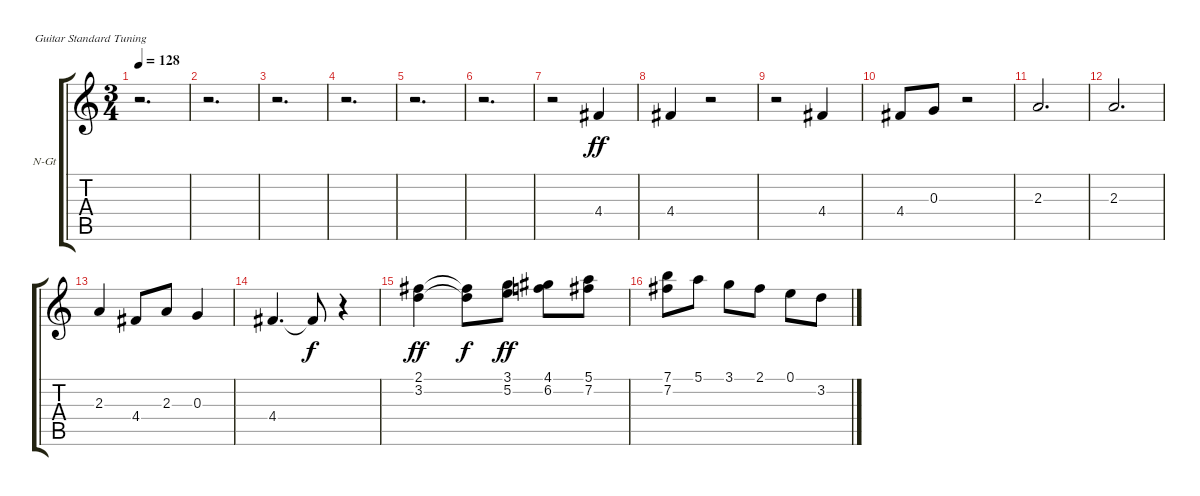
\bracketExtendMode groupsimilarinstruments
\firstSystemTrackNameOrientation horizontal
\otherSystemsTrackNameOrientation horizontal
\track ("Guitar 2" "N-Gt") {instrument acousticguitarnylon}
\staff {score tabs}
\tuning (E4 B3 G3 D3 A2 E2)
\ts (3 4)
\tempo 128
\clef g2
\ks c
r.2{d dy ff} |
r.2{d} |
r.2{d} |
r.2{d} |
r.2{d} |
r.2{d} |
r.2 4.4.4 |
4.4.4 r.2 |
r.2 4.4.4 |
4.4.8 0.3.8 r.2 |
2.3.2{d} |
2.3.2{d} |
2.3.4 4.4.8 2.3.8 0.3.4 |
4.4.4{d} 4.4{t}.8{dy f} r.4 |
(2.1 3.2).4{dy ff} (2.1{t} 3.2{t}).8{dy f} (3.1 5.2).8{dy ff} (4.1 6.2).8 (5.1 7.2).8 |
(7.1 7.2).8 5.1.8 3.1.8 2.1.8 0.1.8 3.2.8
